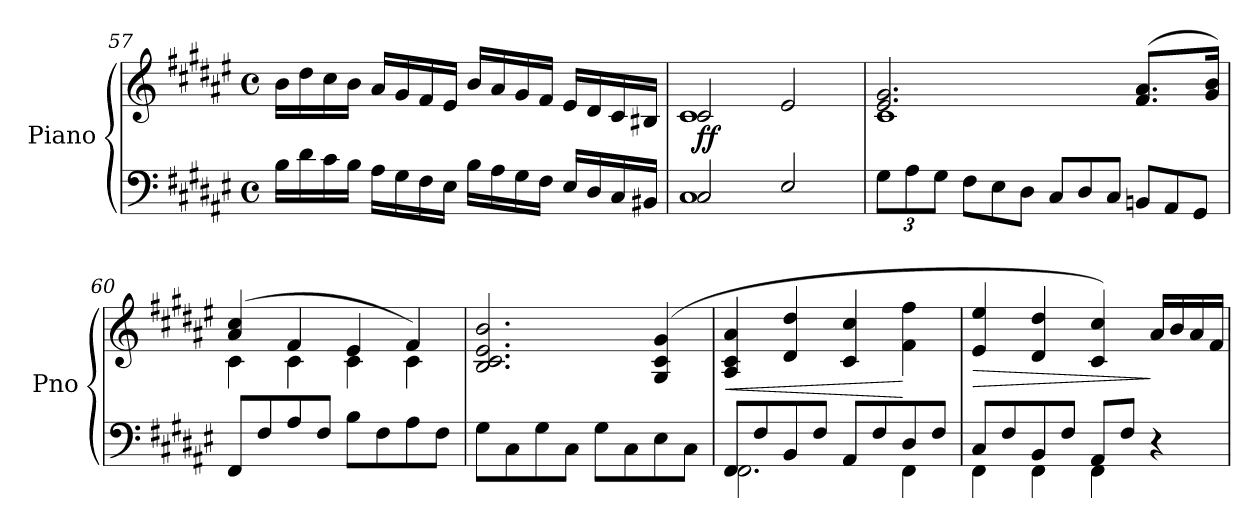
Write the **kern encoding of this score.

**kern	**kern	**dynam
*part1	*part1	*part1
*staff2	*staff1	*staff1/2
*I"Piano	*	*
*I'Pno	*	*
!!LO:LB:g=z
*clefF4	*clefG2	*
*k[f#c#g#d#a#e#]	*k[f#c#g#d#a#e#]	*
*M4/4	*M4/4	*
*met(c)	*met(c)	*
=57	=57	=57
16B\LL	16b\LL	.
16d#\	16dd#\	.
16c#\	16cc#\	.
16B\JJ	16b\JJ	.
16A#\LL	16a#/LL	.
16G#\	16g#/	.
16F#\	16f#/	.
16E#\JJ	16e#/JJ	.
16B\LL	16b/LL	.
16A#\	16a#/	.
16G#\	16g#/	.
16F#\JJ	16f#/JJ	.
16E#/LL	16e#/LL	.
16D#/	16d#/	.
16C#/	16c#/	.
16BB#X/JJ	16B#X/JJ	.
!!LO:LB:g=z
=58	=58	=58
*^	*^	*
!	!	!	!	!LO:DY:b
2C#/	1C#	2c#/	1c#	ff
2E#/	.	2e#/	.	.
*v	*v	*	*	*
=59	=59	=59	=59
*Xbrackettup	*	*	*
12G#\L	2.e#/ 2.g#/	1c#	.
12A#\	.	.	.
12G#\J	.	.	.
*Xtuplet	*	*	*
!	!	!	!LO:DY:a=2
12F#\L	.	.	other-dynamics
12E#\	.	.	.
12D#\J	.	.	.
12C#/L	.	.	.
12D#/	.	.	.
12C#/J	.	.	.
12BBn/L	(>8.f#/ 8.a#/L	.	.
12AA#/	.	.	.
12GG#/J	.	.	.
.	16g#/ 16b/Jk)	.	.
=60	=60	=60	=60
8FF#/L	(>4a#/ 4cc#/	4c#\	.
8F#/	.	.	.
8A#/	4f#/	4c#\	.
8F#/J	.	.	.
8B\L	4e#/	4c#\	.
8F#\	.	.	.
8A#\	4f#/)	4c#\	.
8F#\J	.	.	.
*	*v	*v	*
=61	=61	=61
8G#\L	2.B/ 2.c#/ 2.e#/ 2.b/	.
8C#\	.	.
8G#\	.	.
8C#\J	.	.
8G#\L	.	.
8C#\	.	.
8E#\	(>4G#/ 4c#/ 4g#/	.
8C#\J	.	.
!!LO:LB:g=z
=62	=62	=62
*^	*	*
!	!	!	!LO:HP:b
8FF#/L	2.FF#\	4A#/ 4c#/ 4a#/	<
8F#/	.	.	.
8BB/	.	4d#/ 4dd#/	.
8F#/J	.	.	.
8AA#/L	.	4c#/ 4cc#/	.
8F#/	.	.	.
8D#/	4FF#\	4f#\ 4ff#\	[
8F#/J	.	.	.
!!LO:LB:g=z
=63	=63	=63	=63
!	!	!	!LO:HP:b
8C#/L	4FF#\	4e#/ 4ee#/	>
8F#/	.	.	.
8BB/	4FF#\	4d#/ 4dd#/	.
8F#/J	.	.	.
8AA#/L	4FF#\	4c#/ 4cc#/)	.
8F#/J	.	.	.
!	!	!	!LO:DY:n=1:b
4r	4ryy	16a#/LL	] other-dynamics
.	.	16b/	.
.	.	16a#/	.
.	.	16f#/JJ	.
*v	*v	*	*
=	=	=
*-	*-	*-
